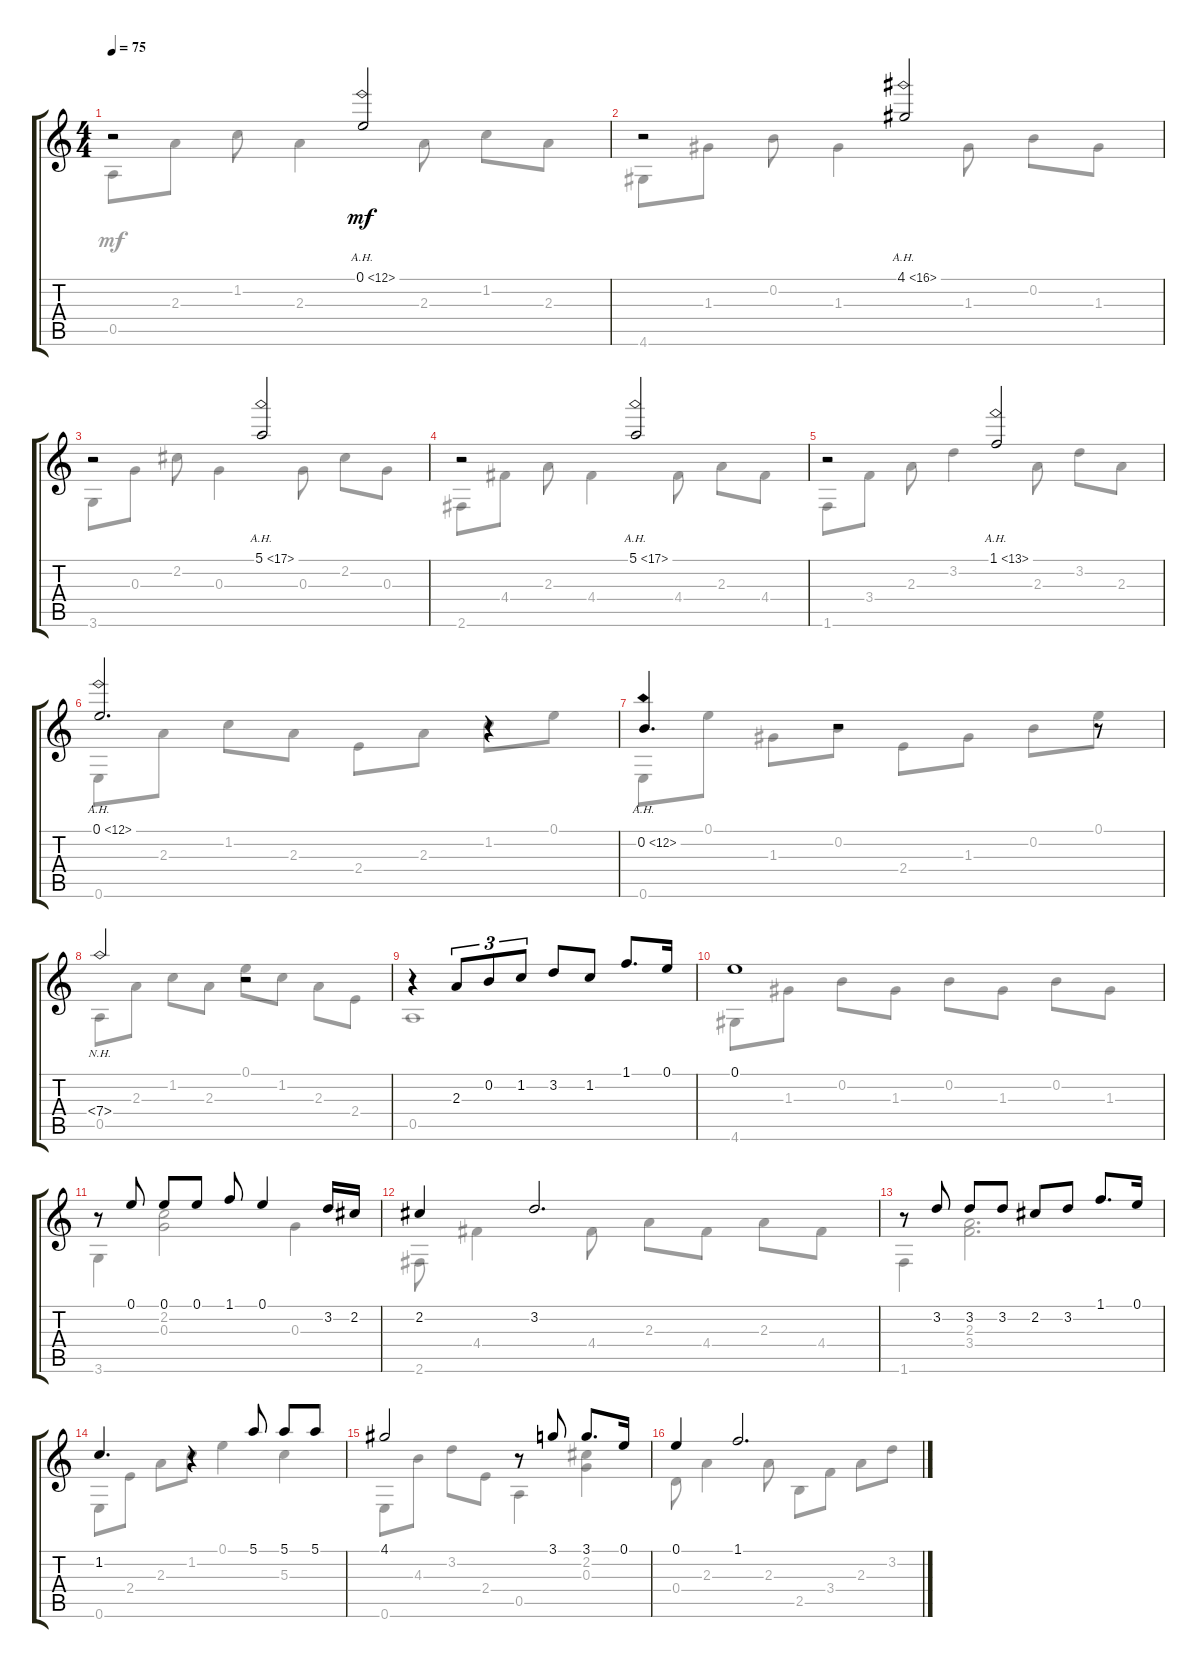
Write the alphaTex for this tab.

\track "" {instrument acousticguitarnylon}
\staff {score tabs}
\tuning (E4 B3 G3 D3 A2 E2) {hide}
\voice
\ts (4 4)
\tempo 75
\clef g2
\ks c
r.2{dy mf instrument acousticguitarnylon} 0.1{ah 12}.2 |
r.2 4.1{ah 12}.2 |
r.2 5.1{ah 12}.2 |
r.2 5.1{ah 12}.2 |
r.2 1.1{ah 12}.2 |
0.1{ah 12}.2{d} r.4 |
0.2{ah 12}.4{d} r.2 r.8 |
7.4{nh}.2 r.2 |
r.4 2.3.8{tu (3 2)} 0.2.8{tu (3 2)} 1.2.8{tu (3 2)} 3.2.8 1.2.8 1.1.8{d} 0.1.16 |
0.1.1 |
r.8 0.1.8 0.1.8 0.1.8 1.1.8 0.1.4 3.2.16 2.2.16 |
2.2.4 3.2.2{d} |
r.8 3.2.8 3.2.8 3.2.8 2.2.8 3.2.8 1.1.8{d} 0.1.16 |
1.2.4{d} r.4 5.1.8 5.1.8 5.1.8 |
4.1.2 r.8 3.1.8 3.1.8{d} 0.1.16 |
0.1.4 1.1.2{d}
\voice
\clef g2
\ottava regular
\simile none
\ks c
0.5.8{dy mf} 2.3.8 1.2.8 2.3.4 2.3.8 1.2.8 2.3.8 |
4.6.8 1.3.8 0.2.8 1.3.4 1.3.8 0.2.8 1.3.8 |
3.6.8 0.3.8 2.2.8 0.3.4 0.3.8 2.2.8 0.3.8 |
2.6.8 4.4.8 2.3.8 4.4.4 4.4.8 2.3.8 4.4.8 |
1.6.8 3.4.8 2.3.8 3.2.4 2.3.8 3.2.8 2.3.8 |
0.6.8 2.3.8 1.2.8 2.3.8 2.4.8 2.3.8 1.2.8 0.1.8 |
0.6.8 0.1.8 1.3.8 0.2.8 2.4.8 1.3.8 0.2.8 0.1.8 |
0.5.8 2.3.8 1.2.8 2.3.8 0.1.8 1.2.8 2.3.8 2.4.8 |
0.5.1 |
4.6.8 1.3.8 0.2.8 1.3.8 0.2.8 1.3.8 0.2.8 1.3.8 |
3.6.4 (2.2 0.3).2 0.3.4 |
2.6.8 4.4.4 4.4.8 2.3.8 4.4.8 2.3.8 4.4.8 |
1.6.4 (2.3 3.4).2{d} |
0.6.8 2.4.8 2.3.8 1.2.8 0.1.4 5.3.4 |
0.6.8 4.3.8 3.2.8 2.4.8 0.5.4 (2.2 0.3).4 |
0.4.8 2.3.4 2.3.8 2.5.8 3.4.8 2.3.8 3.2.8
